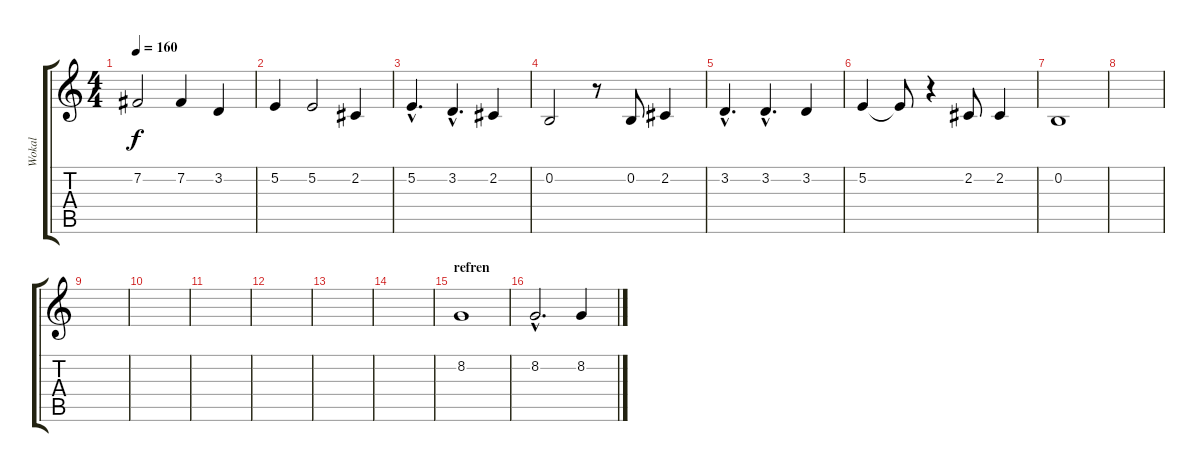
\track ("Wokal" "Wokal") {instrument voiceoohs}
\staff {score tabs}
\tuning (E4 B3 G3 D3 A2 E2) {hide}
\ts (4 4)
\tempo 160
\clef g2
\ks c
7.2.2{dy f} 7.2.4 3.2.4 |
5.2.4 5.2.2 2.2.4 |
5.2{hac}.4{d} 3.2{hac}.4{d} 2.2.4 |
0.2.2 r.8 0.2.8 2.2.4 |
3.2{hac}.4{d} 3.2{hac}.4{d} 3.2.4 |
5.2.4 5.2{t}.8 r.4 2.2.8 2.2.4 |
0.2.1 |
|
|
|
|
|
|
|
\section ("" "refren")
8.2.1 |
8.2{hac}.2{d} 8.2.4
